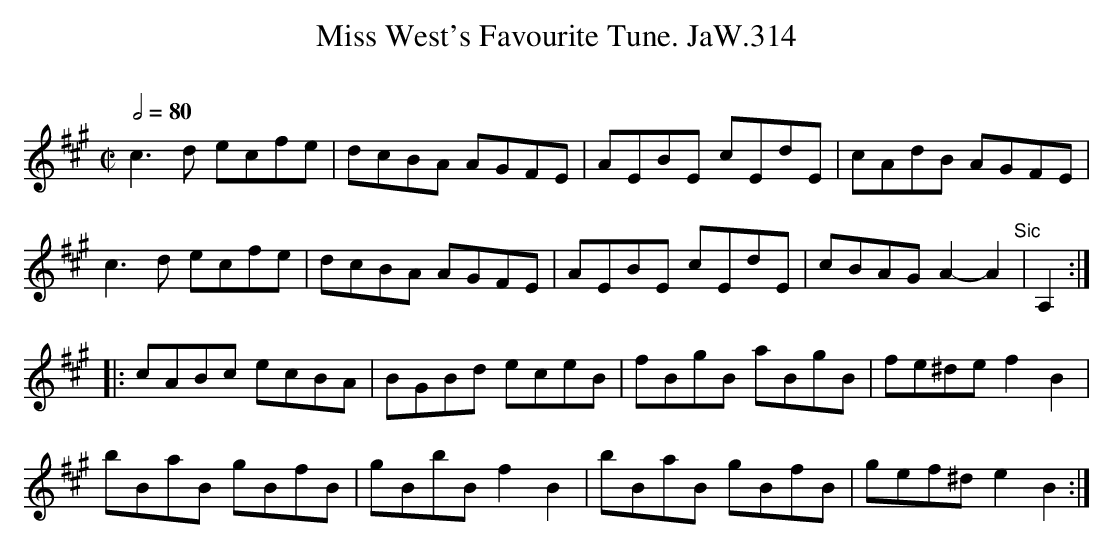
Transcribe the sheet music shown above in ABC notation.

X:1
T:Miss West's Favourite Tune. JaW.314
M:C|
L:1/8
Q:1/2=80
O:
K:A
c3d ecfe|dcBA AGFE|AEBE cEdE|cAdB AGFE|
c3d ecfe|dcBA AGFE|AEBE cEdE|cBAG A2-A2"Sic"|A,2:|
|:cABc ecBA|BGBd eceB|fBgB aBgB|fe^de f2B2|
bBaB gBfB|gBbB f2B2|bBaB gBfB|gef^d e2B2:|
